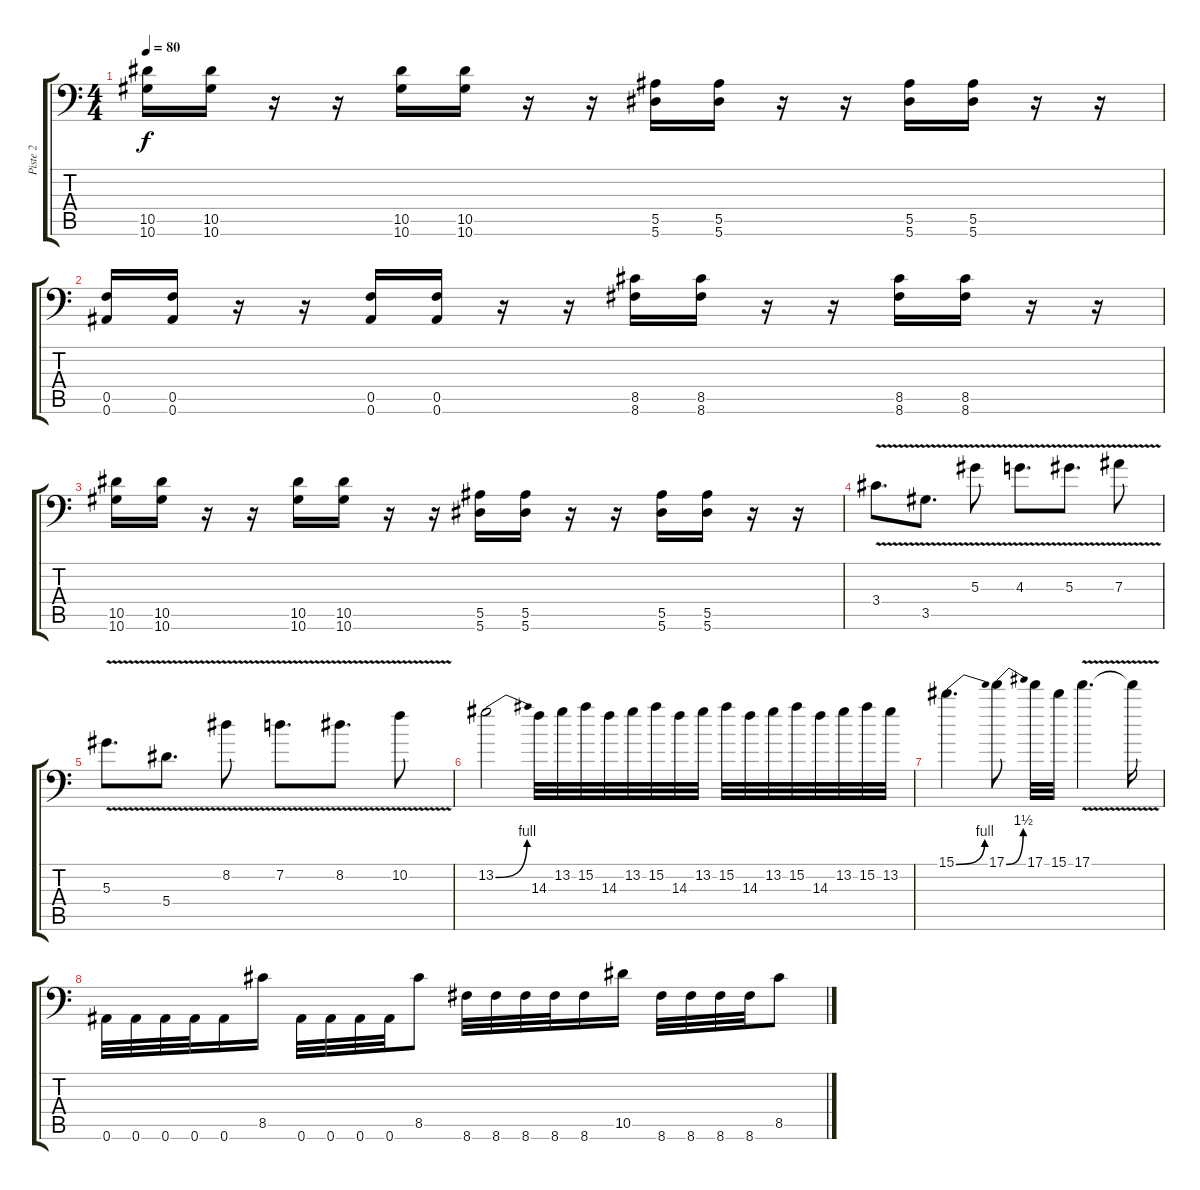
\track ("Piste 2" "Piste 2") {instrument distortionguitar}
\staff {score tabs}
\tuning (C4 G3 Eb3 Bb2 F2 Bb1) {hide}
\ts (4 4)
\tempo 80
\clef f4
\ks c
(10.5 10.6).16{dy f} (10.5 10.6).16 r.16 r.16 (10.5 10.6).16 (10.5 10.6).16 r.16 r.16 (5.5 5.6).16 (5.5 5.6).16 r.16 r.16 (5.5 5.6).16 (5.5 5.6).16 r.16 r.16 |
(0.5 0.6).16 (0.5 0.6).16 r.16 r.16 (0.5 0.6).16 (0.5 0.6).16 r.16 r.16 (8.5 8.6).16 (8.5 8.6).16 r.16 r.16 (8.5 8.6).16 (8.5 8.6).16 r.16 r.16 |
(10.5 10.6).16 (10.5 10.6).16 r.16 r.16 (10.5 10.6).16 (10.5 10.6).16 r.16 r.16 (5.5 5.6).16 (5.5 5.6).16 r.16 r.16 (5.5 5.6).16 (5.5 5.6).16 r.16 r.16 |
3.4{v}.8{d} 3.5{v}.8{d} 5.3{v}.8 4.3{v}.8{d} 5.3{v}.8{d} 7.3{v}.8 |
5.3{v}.8{d} 5.4{v}.8{d} 8.2{v}.8 7.2{v}.8{d} 8.2{v}.8{d} 10.2{v}.8 |
13.2{be (bend 0 0 60 4)}.2 14.3.32 13.2.32 15.2.32 14.3.32 13.2.32 15.2.32 14.3.32 13.2.32 15.2.32 14.3.32 13.2.32 15.2.32 14.3.32 13.2.32 15.2.32 13.2.32 |
15.1{be (bend 0 0 60 4)}.4{d} 17.1{be (bend 0 0 60 6)}.8 17.1.32 15.1.32 17.1{v}.4{d} 17.1{t}.16 |
0.6.32 0.6.32 0.6.32 0.6.32 0.6.16 8.5.16 0.6.32 0.6.32 0.6.32 0.6.32 8.5.8 8.6.32 8.6.32 8.6.32 8.6.32 8.6.16 10.5.16 8.6.32 8.6.32 8.6.32 8.6.32 8.5.8
